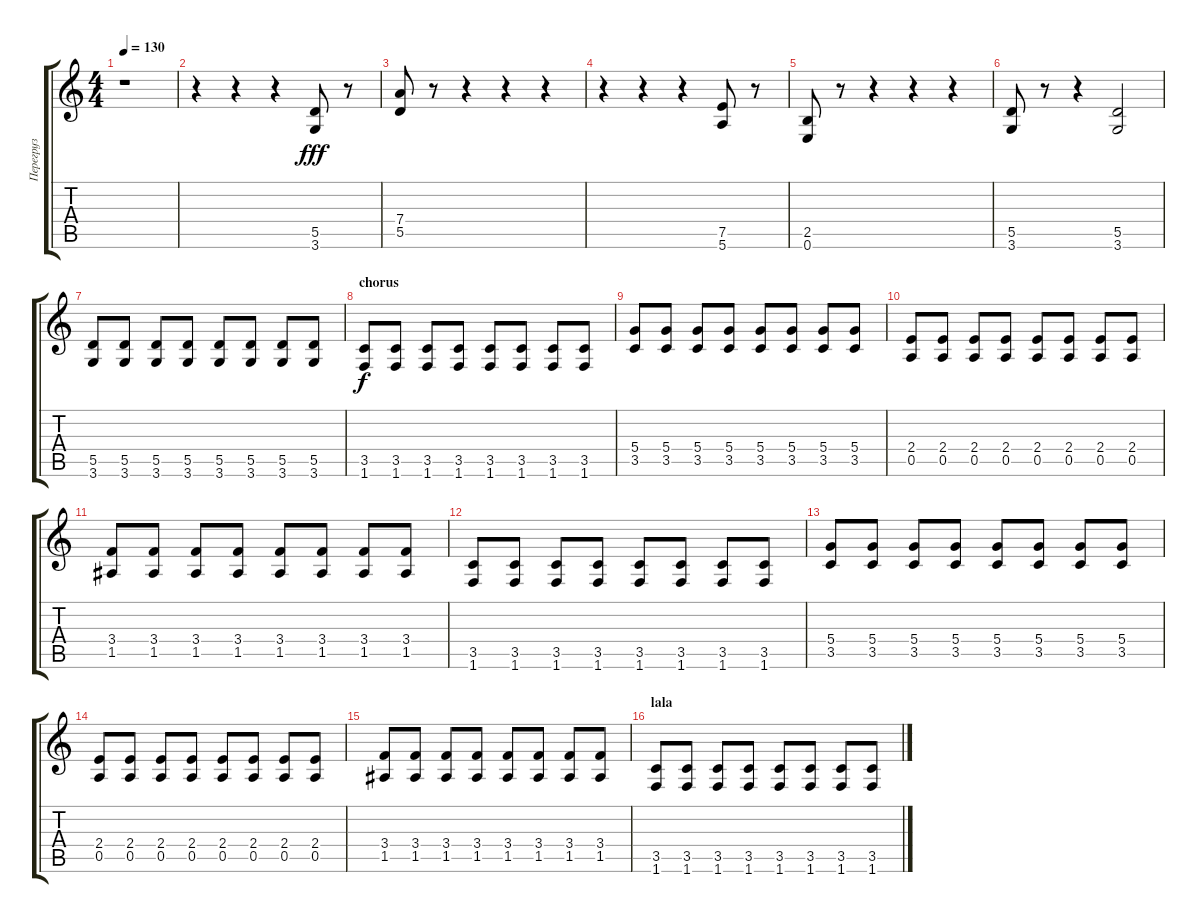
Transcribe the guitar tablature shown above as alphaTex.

\track ("Перегруз" "Перегруз") {instrument overdrivenguitar}
\staff {score tabs}
\tuning (E4 B3 G3 D3 A2 E2) {hide}
\ts (4 4)
\tempo 130
\clef g2
\ks c
r.1{dy fff} |
r.4 r.4 r.4 (5.5 3.6).8 r.8 |
(7.4 5.5).8 r.8 r.4 r.4 r.4 |
r.4 r.4 r.4 (7.5 5.6).8 r.8 |
(2.5 0.6).8 r.8 r.4 r.4 r.4 |
(5.5 3.6).8 r.8 r.4 (5.5 3.6).2 |
(5.5 3.6).8 (5.5 3.6).8 (5.5 3.6).8 (5.5 3.6).8 (5.5 3.6).8 (5.5 3.6).8 (5.5 3.6).8 (5.5 3.6).8 |
\section ("" "chorus")
(3.5 1.6).8{dy f volume 16} (3.5 1.6).8 (3.5 1.6).8 (3.5 1.6).8 (3.5 1.6).8 (3.5 1.6).8 (3.5 1.6).8 (3.5 1.6).8 |
(5.4 3.5).8 (5.4 3.5).8 (5.4 3.5).8 (5.4 3.5).8 (5.4 3.5).8 (5.4 3.5).8 (5.4 3.5).8 (5.4 3.5).8 |
(2.4 0.5).8 (2.4 0.5).8 (2.4 0.5).8 (2.4 0.5).8 (2.4 0.5).8 (2.4 0.5).8 (2.4 0.5).8 (2.4 0.5).8 |
(3.4 1.5).8 (3.4 1.5).8 (3.4 1.5).8 (3.4 1.5).8 (3.4 1.5).8 (3.4 1.5).8 (3.4 1.5).8 (3.4 1.5).8 |
(3.5 1.6).8{volume 16} (3.5 1.6).8 (3.5 1.6).8 (3.5 1.6).8 (3.5 1.6).8 (3.5 1.6).8 (3.5 1.6).8 (3.5 1.6).8 |
(5.4 3.5).8 (5.4 3.5).8 (5.4 3.5).8 (5.4 3.5).8 (5.4 3.5).8 (5.4 3.5).8 (5.4 3.5).8 (5.4 3.5).8 |
(2.4 0.5).8 (2.4 0.5).8 (2.4 0.5).8 (2.4 0.5).8 (2.4 0.5).8 (2.4 0.5).8 (2.4 0.5).8 (2.4 0.5).8 |
(3.4 1.5).8 (3.4 1.5).8 (3.4 1.5).8 (3.4 1.5).8 (3.4 1.5).8 (3.4 1.5).8 (3.4 1.5).8 (3.4 1.5).8 |
\section ("" "lala")
(3.5 1.6).8{volume 16} (3.5 1.6).8 (3.5 1.6).8 (3.5 1.6).8 (3.5 1.6).8 (3.5 1.6).8 (3.5 1.6).8 (3.5 1.6).8
